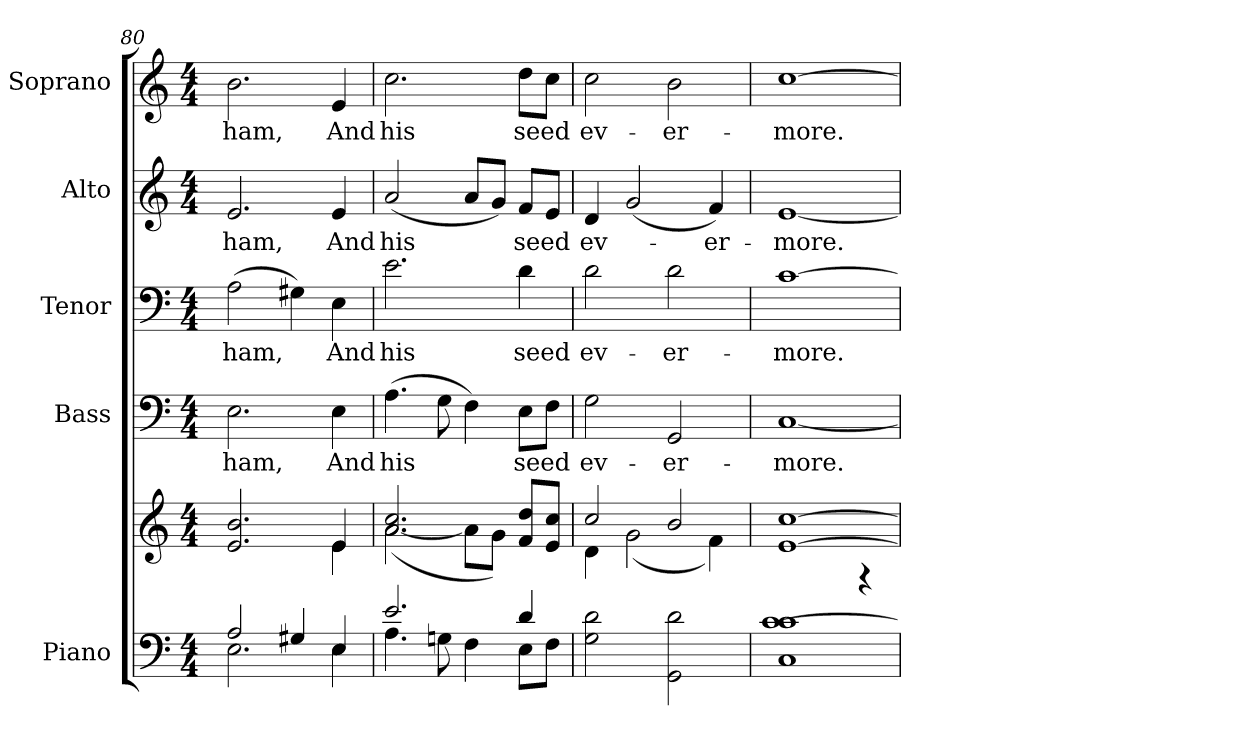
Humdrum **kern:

**kern	**kern	**kern	**text	**kern	**text	**kern	**text	**kern	**text
*part5	*part5	*part4	*part4	*part3	*part3	*part2	*part2	*part1	*part1
*staff6	*staff5	*staff4	*staff4	*staff3	*staff3	*staff2	*staff2	*staff1	*staff1
*I"Piano	*	*I"Bass	*	*I"Tenor	*	*I"Alto	*	*I"Soprano	*
*I'Pno.	*	*I'B.	*	*I'T.	*	*I'A.	*	*I'S.	*
!!LO:PB:g=z
*clefF4	*clefG2	*clefF4	*	*clefF4	*	*clefG2	*	*clefG2	*
*k[]	*k[]	*k[]	*	*k[]	*	*k[]	*	*k[]	*
*C:	*C:	*C:	*	*C:	*	*C:	*	*C:	*
*M4/4	*M4/4	*M4/4	*	*M4/4	*	*M4/4	*	*M4/4	*
=80	=80	=80	=80	=80	=80	=80	=80	=80	=80
*^	*^	*	*	*	*	*	*	*	*
!	!	!	!	!	!LO:LY:b:color=#000000	!	!	!	!	!	!
!	!	!	!	!	!	!	!LO:LY:b:color=#000000	!	!	!	!
!	!	!	!	!	!	!	!	!	!LO:LY:b:color=#000000	!	!
!	!	!	!	!	!	!	!	!	!	!	!LO:LY:b:color=#000000
2Ai/	2.Ei\	2.ei/ 2.bi	2.ei\yy	2.Ei\	-ham,	(2Ai\	-ham,	2.ei/	-ham,	2.bi\	-ham,
4G#Xi/	.	.	.	.	.	4G#Xi\)	.	.	.	.	.
!	!	!	!	!	!LO:LY:b:color=#000000	!	!	!	!	!	!
!	!	!	!	!	!	!	!LO:LY:b:color=#000000	!	!	!	!
!	!	!	!	!	!	!	!	!	!LO:LY:b:color=#000000	!	!
!	!	!	!	!	!	!	!	!	!	!	!LO:LY:b:color=#000000
4Ei/	4Ei\	4ei/	4ei\	4Ei\	And	4Ei\	And	4ei/	And	4ei/	And
=81	=81	=81	=81	=81	=81	=81	=81	=81	=81	=81	=81
!	!	!	!	!	!LO:LY:b:color=#000000	!	!	!	!	!	!
!	!	!	!	!	!	!	!LO:LY:b:color=#000000	!	!	!	!
!	!	!	!	!	!	!	!	!	!LO:LY:b:color=#000000	!	!
!	!	!	!	!	!	!	!	!	!	!	!LO:LY:b:color=#000000
2.ei/	4.Ai\	2.ai/ 2.cci	([<2ai\	(4.Ai\	his	2.ei\	his	(2ai/	his	2.cci\	his
.	8Gni\	.	.	8Gi\	.	.	.	.	.	.	.
.	4Fi\	.	8ai\L]	4Fi\)	.	.	.	8ai/L	.	.	.
.	.	.	8gi\J)	.	.	.	.	8gi/J)	.	.	.
!	!	!	!	!	!LO:LY:b:color=#000000	!	!	!	!	!	!
!	!	!	!	!	!	!	!LO:LY:b:color=#000000	!	!	!	!
!	!	!	!	!	!	!	!	!	!LO:LY:b:color=#000000	!	!
!	!	!	!	!	!	!	!	!	!	!	!LO:LY:b:color=#000000
4di/	8Ei\L	8fi/ 8ddiL	8fi\Lyy	8Ei\L	seed	4di\	seed	8fi/L	seed	8ddi\L	seed
.	8Fi\J	8ei/ 8cciJ	8ei\Jyy	8Fi\J	.	.	.	8ei/J	.	8cci\J	.
!!LO:PB:g=z
=82	=82	=82	=82	=82	=82	=82	=82	=82	=82	=82	=82
!	!	!	!	!	!LO:LY:b:color=#000000	!	!	!	!	!	!
!	!	!	!	!	!	!	!LO:LY:b:color=#000000	!	!	!	!
!	!	!	!	!	!	!	!	!	!LO:LY:b:color=#000000	!	!
!	!	!	!	!	!	!	!	!	!	!	!LO:LY:b:color=#000000
2di/yy	2Gi\ 2di	2cci/	4di\	2Gi\	ev-	2di\	ev-	4di/	ev-	2cci\	ev-
.	.	.	(2gi\	.	.	.	.	(2gi/	.	.	.
!	!	!	!	!	!LO:LY:b:color=#000000	!	!	!	!	!	!
!	!	!	!	!	!	!	!LO:LY:b:color=#000000	!	!	!	!
!	!	!	!	!	!	!	!	!	!	!	!LO:LY:b:color=#000000
2di/yy	2GGi\ 2di	2bi/	.	2GGi/	-er-	2di\	-er-	.	.	2bi\	-er-
!	!	!	!	!	!	!	!	!	!LO:LY:b:color=#000000	!	!
.	.	.	4fi\)	.	.	.	.	4fi/)	-er-	.	.
*v	*v	*	*	*	*	*	*	*	*	*	*
=83	=83	=83	=83	=83	=83	=83	=83	=83	=83	=83
!	!	!	!	!LO:LY:b:color=#000000	!	!	!	!	!	!
!	!	!	!	!	!	!LO:LY:b:color=#000000	!	!	!	!
!	!	!	!	!	!	!	!	!LO:LY:b:color=#000000	!	!
!	!	!	!	!	!	!	!	!	!	!LO:LY:b:color=#000000
1Ci [>1ci 1ci	[<1ei [>1cci	2.ei\yy	[<1Ci	-more.	[>1ci	-more.	[<1ei	-more.	[>1cci	-more.
.	.	4r	.	.	.	.	.	.	.	.
*	*v	*v	*	*	*	*	*	*	*	*
=	=	=	=	=	=	=	=	=	=
*-	*-	*-	*-	*-	*-	*-	*-	*-	*-
